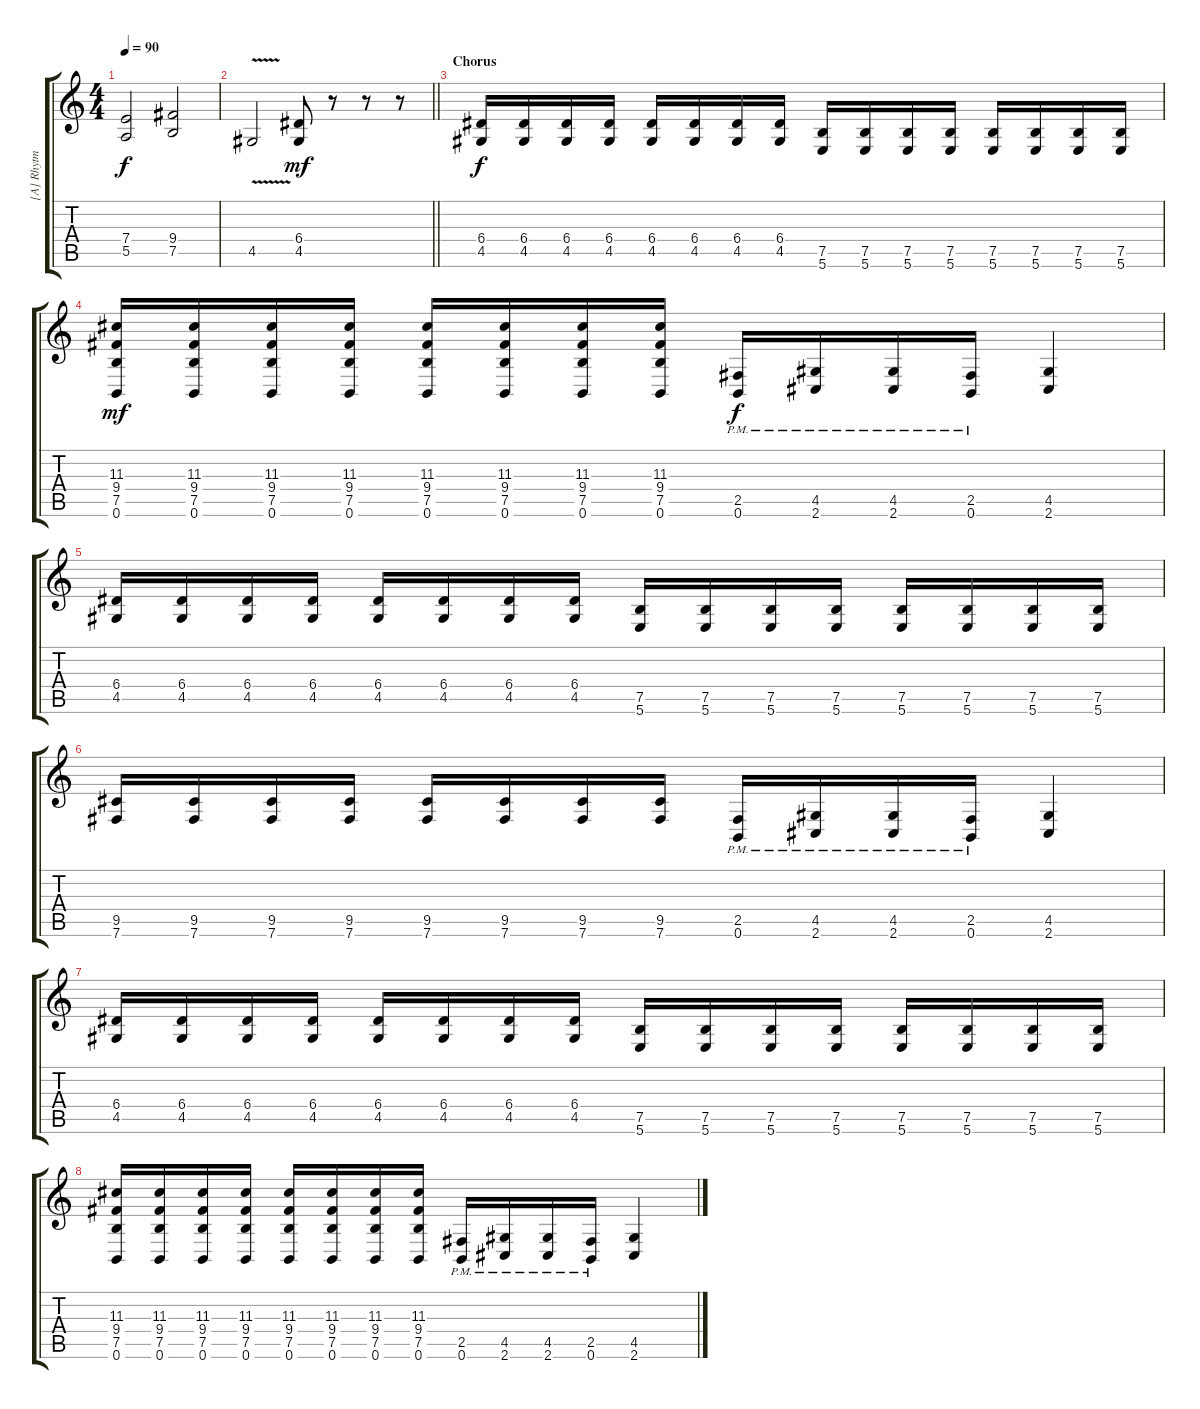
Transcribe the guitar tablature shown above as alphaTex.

\track ("[A] Rhytm Guitar II (Alex)" "[A] Rhytm ") {instrument distortionguitar}
\staff {score tabs}
\tuning (B3 Gb3 D3 A2 E2 B1) {hide}
\ts (4 4)
\tempo 90
\clef g2
\ks c
(7.4 5.5).2{dy f} (9.4 7.5).2 |
\barLineRight lightlight
4.5{v}.2 (6.4 4.5).8{dy mf} r.8 r.8 r.8 |
\section ("" "Chorus")
(6.4 4.5).16{dy f} (6.4 4.5).16 (6.4 4.5).16 (6.4 4.5).16 (6.4 4.5).16 (6.4 4.5).16 (6.4 4.5).16 (6.4 4.5).16 (7.5 5.6).16 (7.5 5.6).16 (7.5 5.6).16 (7.5 5.6).16 (7.5 5.6).16 (7.5 5.6).16 (7.5 5.6).16 (7.5 5.6).16 |
(11.3 9.4 7.5 0.6).16{dy mf} (11.3 9.4 7.5 0.6).16 (11.3 9.4 7.5 0.6).16 (11.3 9.4 7.5 0.6).16 (11.3 9.4 7.5 0.6).16 (11.3 9.4 7.5 0.6).16 (11.3 9.4 7.5 0.6).16 (11.3 9.4 7.5 0.6).16 (2.5{pm} 0.6{pm}).16{dy f} (4.5{pm} 2.6{pm}).16 (4.5{pm} 2.6{pm}).16 (2.5{pm} 0.6{pm}).16 (4.5 2.6).4 |
(6.4 4.5).16 (6.4 4.5).16 (6.4 4.5).16 (6.4 4.5).16 (6.4 4.5).16 (6.4 4.5).16 (6.4 4.5).16 (6.4 4.5).16 (7.5 5.6).16 (7.5 5.6).16 (7.5 5.6).16 (7.5 5.6).16 (7.5 5.6).16 (7.5 5.6).16 (7.5 5.6).16 (7.5 5.6).16 |
(9.5 7.6).16 (9.5 7.6).16 (9.5 7.6).16 (9.5 7.6).16 (9.5 7.6).16 (9.5 7.6).16 (9.5 7.6).16 (9.5 7.6).16 (2.5{pm} 0.6{pm}).16 (4.5{pm} 2.6{pm}).16 (4.5{pm} 2.6{pm}).16 (2.5{pm} 0.6{pm}).16 (4.5 2.6).4 |
(6.4 4.5).16 (6.4 4.5).16 (6.4 4.5).16 (6.4 4.5).16 (6.4 4.5).16 (6.4 4.5).16 (6.4 4.5).16 (6.4 4.5).16 (7.5 5.6).16 (7.5 5.6).16 (7.5 5.6).16 (7.5 5.6).16 (7.5 5.6).16 (7.5 5.6).16 (7.5 5.6).16 (7.5 5.6).16 |
(11.3 9.4 7.5 0.6).16 (11.3 9.4 7.5 0.6).16 (11.3 9.4 7.5 0.6).16 (11.3 9.4 7.5 0.6).16 (11.3 9.4 7.5 0.6).16 (11.3 9.4 7.5 0.6).16 (11.3 9.4 7.5 0.6).16 (11.3 9.4 7.5 0.6).16 (2.5{pm} 0.6{pm}).16 (4.5{pm} 2.6{pm}).16 (4.5{pm} 2.6{pm}).16 (2.5{pm} 0.6{pm}).16 (4.5 2.6).4
